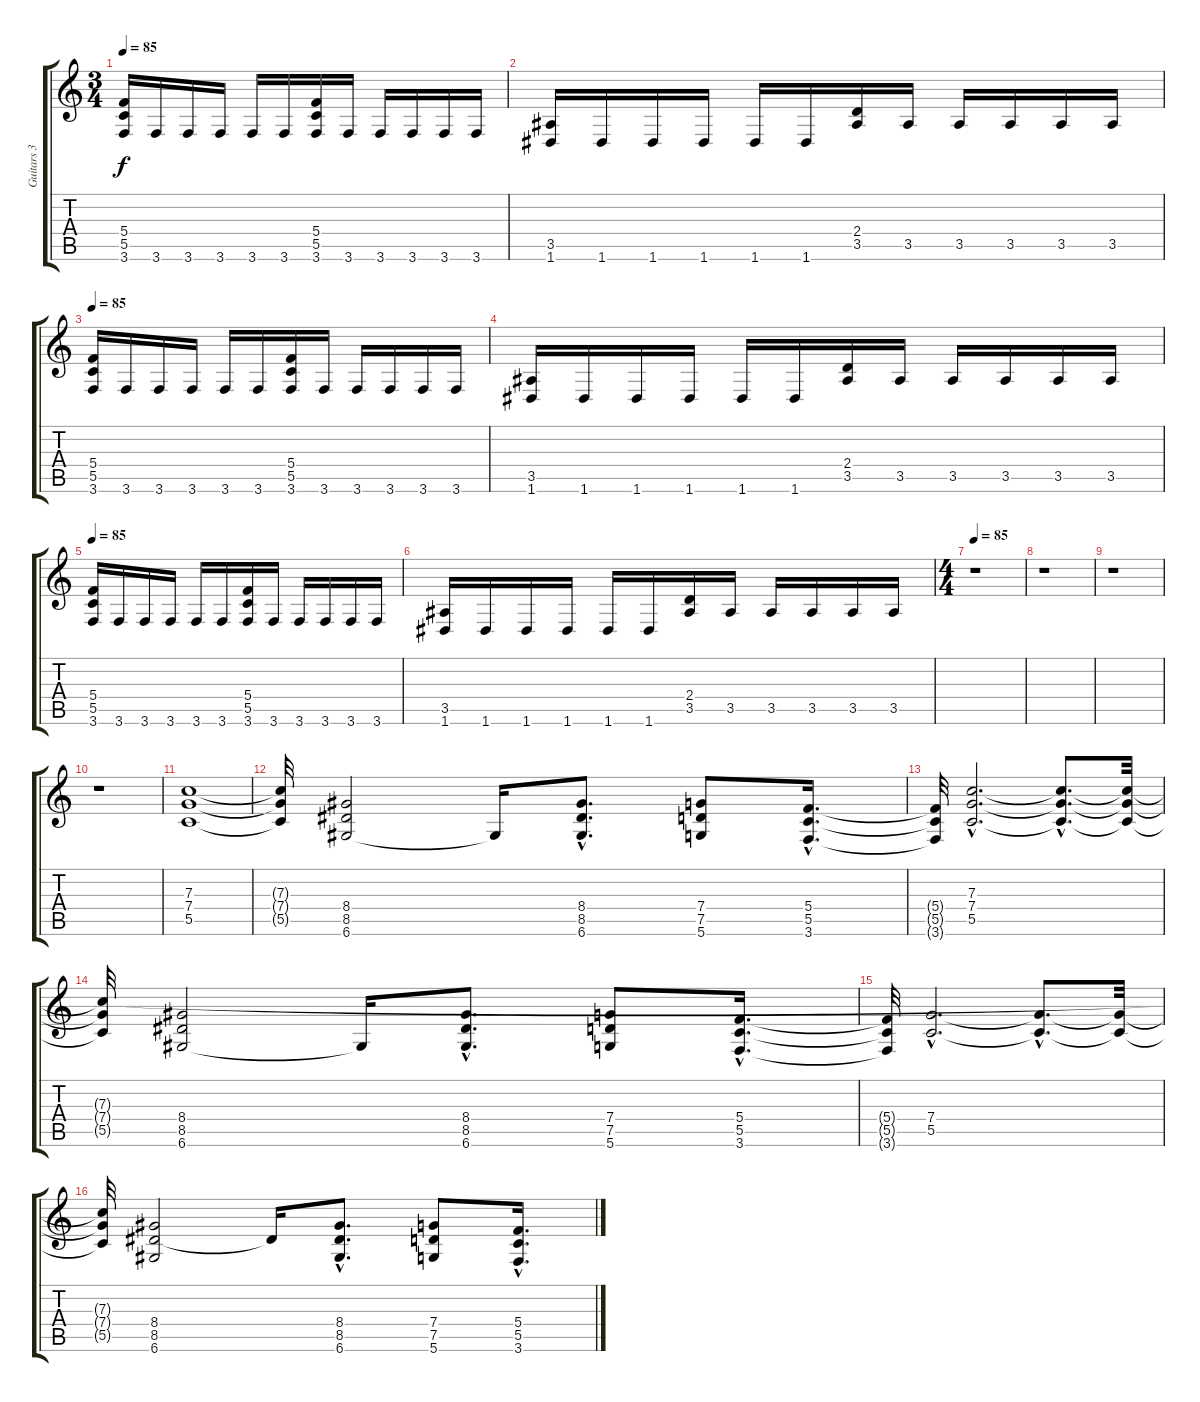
\track ("Guitars 3" "Guitars 3") {instrument distortionguitar}
\staff {score tabs}
\tuning (D4 A3 F3 C3 G2 D2) {hide}
\ts (3 4)
\tempo 85
\clef g2
\ks c
(5.4 5.5 3.6).16{dy f} 3.6.16 3.6.16 3.6.16 3.6.16 3.6.16 (5.4 5.5 3.6).16 3.6.16 3.6.16 3.6.16 3.6.16 3.6.16 |
(3.5 1.6).16 1.6.16 1.6.16 1.6.16 1.6.16 1.6.16 (2.4 3.5).16 3.5.16 3.5.16 3.5.16 3.5.16 3.5.16 |
\tempo 85
(5.4 5.5 3.6).16 3.6.16 3.6.16 3.6.16 3.6.16 3.6.16 (5.4 5.5 3.6).16 3.6.16 3.6.16 3.6.16 3.6.16 3.6.16 |
(3.5 1.6).16 1.6.16 1.6.16 1.6.16 1.6.16 1.6.16 (2.4 3.5).16 3.5.16 3.5.16 3.5.16 3.5.16 3.5.16 |
\tempo 85
(5.4 5.5 3.6).16 3.6.16 3.6.16 3.6.16 3.6.16 3.6.16 (5.4 5.5 3.6).16 3.6.16 3.6.16 3.6.16 3.6.16 3.6.16 |
(3.5 1.6).16 1.6.16 1.6.16 1.6.16 1.6.16 1.6.16 (2.4 3.5).16 3.5.16 3.5.16 3.5.16 3.5.16 3.5.16 |
\ts (4 4)
\tempo 85
r.1 |
r.1 |
r.1 |
r.1 |
(7.3 7.4 5.5).1{volume 16} |
(7.3{t} 7.4{t} 5.5{t}).32 (8.4 8.5 6.6).2 6.6{t}.16 (8.4{hac} 8.5{hac} 6.6{hac}).8{d} (7.4 7.5 5.6).8 (5.4{hac} 5.5{hac} 3.6{hac}).16{d} |
(5.4{t} 5.5{t} 3.6{t}).32 (7.3{hac} 7.4{hac} 5.5{hac}).2{d} (7.3{hac t} 7.4{hac t} 5.5{hac t}).8{d} (7.3{t} 7.4{t} 5.5{t}).32 |
(7.3{t} 7.4{t} 5.5{t}).32 (8.4 8.5 6.6).2 6.6{t}.16 (8.4{hac} 8.5{hac} 6.6{hac}).8{d} (7.4 7.5 5.6).8 (5.4{hac} 5.5{hac} 3.6{hac}).16{d} |
(5.4{t} 5.5{t} 3.6{t}).32 (7.4{hac} 5.5{hac}).2{d} (7.4{hac t} 5.5{hac t}).8{d} (7.4{t} 5.5{t}).32 |
(7.3{t} 7.4{t} 5.5{t}).32 (8.4 8.5 6.6).2 8.5{t}.16 (8.4{hac} 8.5{hac} 6.6{hac}).8{d} (7.4 7.5 5.6).8 (5.4{hac} 5.5{hac} 3.6{hac}).16{d}
